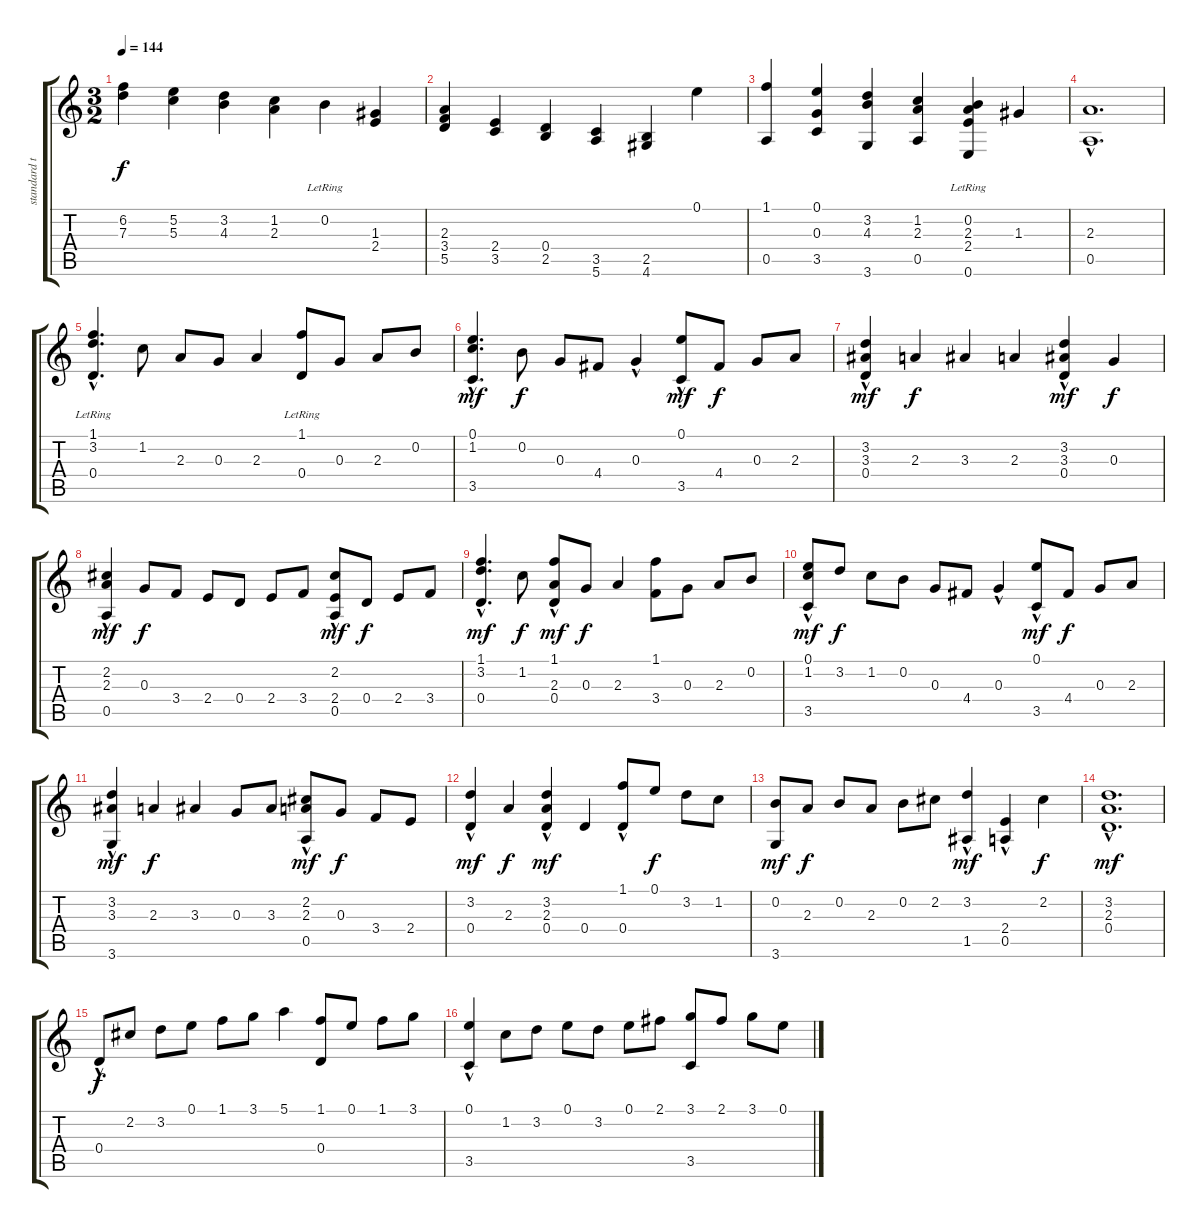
\track ("standard tuning" "standard t") {instrument acousticguitarnylon}
\staff {score tabs}
\tuning (E4 B3 G3 D3 A2 E2) {hide}
\ts (3 2)
\tempo 144
\clef g2
\ks c
(6.2 7.3).4{dy f} (5.2 5.3).4 (3.2 4.3).4 (1.2 2.3).4 0.2{lr}.4 (1.3 2.4).4 |
(2.3 3.4 5.5).4 (2.4 3.5).4 (0.4 2.5).4 (3.5 5.6).4 (2.5 4.6).4 0.1.4 |
(1.1 0.5).4 (0.1 0.3 3.5).4 (3.2 4.3 3.6).4 (1.2 2.3 0.5).4 (0.2{lr} 2.3 2.4{lr} 0.6{lr}).4 1.3.4 |
(2.3{hac} 0.5{hac}).1{d} |
(1.1{hac lr} 3.2{hac} 0.4{hac lr}).4{d} 1.2.8 2.3.8 0.3.8 2.3.4 (1.1{lr} 0.4{lr}).8 0.3.8 2.3.8 0.2.8 |
(0.1 1.2{hac} 3.5{hac}).4{d dy mf} 0.2.8{dy f} 0.3.8 4.4.8 0.3{hac}.4 (0.1 3.5{hac}).8{dy mf} 4.4.8{dy f} 0.3.8 2.3.8 |
(3.2 3.3 0.4{hac}).4{dy mf} 2.3.4{dy f} 3.3.4 2.3.4 (3.2 3.3 0.4{hac}).4{dy mf} 0.3.4{dy f} |
(2.2{hac} 2.3 0.5{hac}).4{dy mf} 0.3.8{dy f} 3.4.8 2.4.8 0.4.8 2.4.8 3.4.8 (2.2 2.4 0.5{hac}).8{dy mf} 0.4.8{dy f} 2.4.8 3.4.8 |
(1.1 3.2{hac} 0.4{hac}).4{d dy mf} 1.2.8{dy f} (1.1{hac} 2.3 0.4{hac}).8{dy mf} 0.3.8{dy f} 2.3.4 (1.1 3.4).8 0.3.8 2.3.8 0.2.8 |
(0.1{hac} 1.2 3.5{hac}).8{dy mf} 3.2.8{dy f} 1.2.8 0.2.8 0.3.8 4.4.8 0.3{hac}.4 (0.1 3.5{hac}).8{dy mf} 4.4.8{dy f} 0.3.8 2.3.8 |
(3.2 3.3 3.6{hac}).4{dy mf} 2.3.4{dy f} 3.3.4 0.3.8 3.3.8 (2.2 2.3 0.5{hac}).8{dy mf} 0.3.8{dy f} 3.4.8 2.4.8 |
(3.2 0.4{hac}).4{dy mf} 2.3.4{dy f} (3.2{hac} 2.3{hac} 0.4{hac}).4{dy mf} 0.4.4 (1.1 0.4{hac}).8 0.1.8{dy f} 3.2.8 1.2.8 |
(0.2 3.6).8{dy mf} 2.3.8{dy f} 0.2.8 2.3.8 0.2.8 2.2.8 (3.2 1.5{hac}).4{dy mf} (2.4 0.5{hac}).4 2.2.4{dy f} |
(3.2{hac} 2.3{hac} 0.4{hac}).1{d dy mf} |
0.4{hac}.8{dy f} 2.2.8 3.2.8 0.1.8 1.1.8 3.1.8 5.1.4 (1.1 0.4).8 0.1.8 1.1.8 3.1.8 |
(0.1 3.5{hac}).4 1.2.8 3.2.8 0.1.8 3.2.8 0.1.8 2.1.8 (3.1 3.5).8 2.1.8 3.1.8 0.1.8
